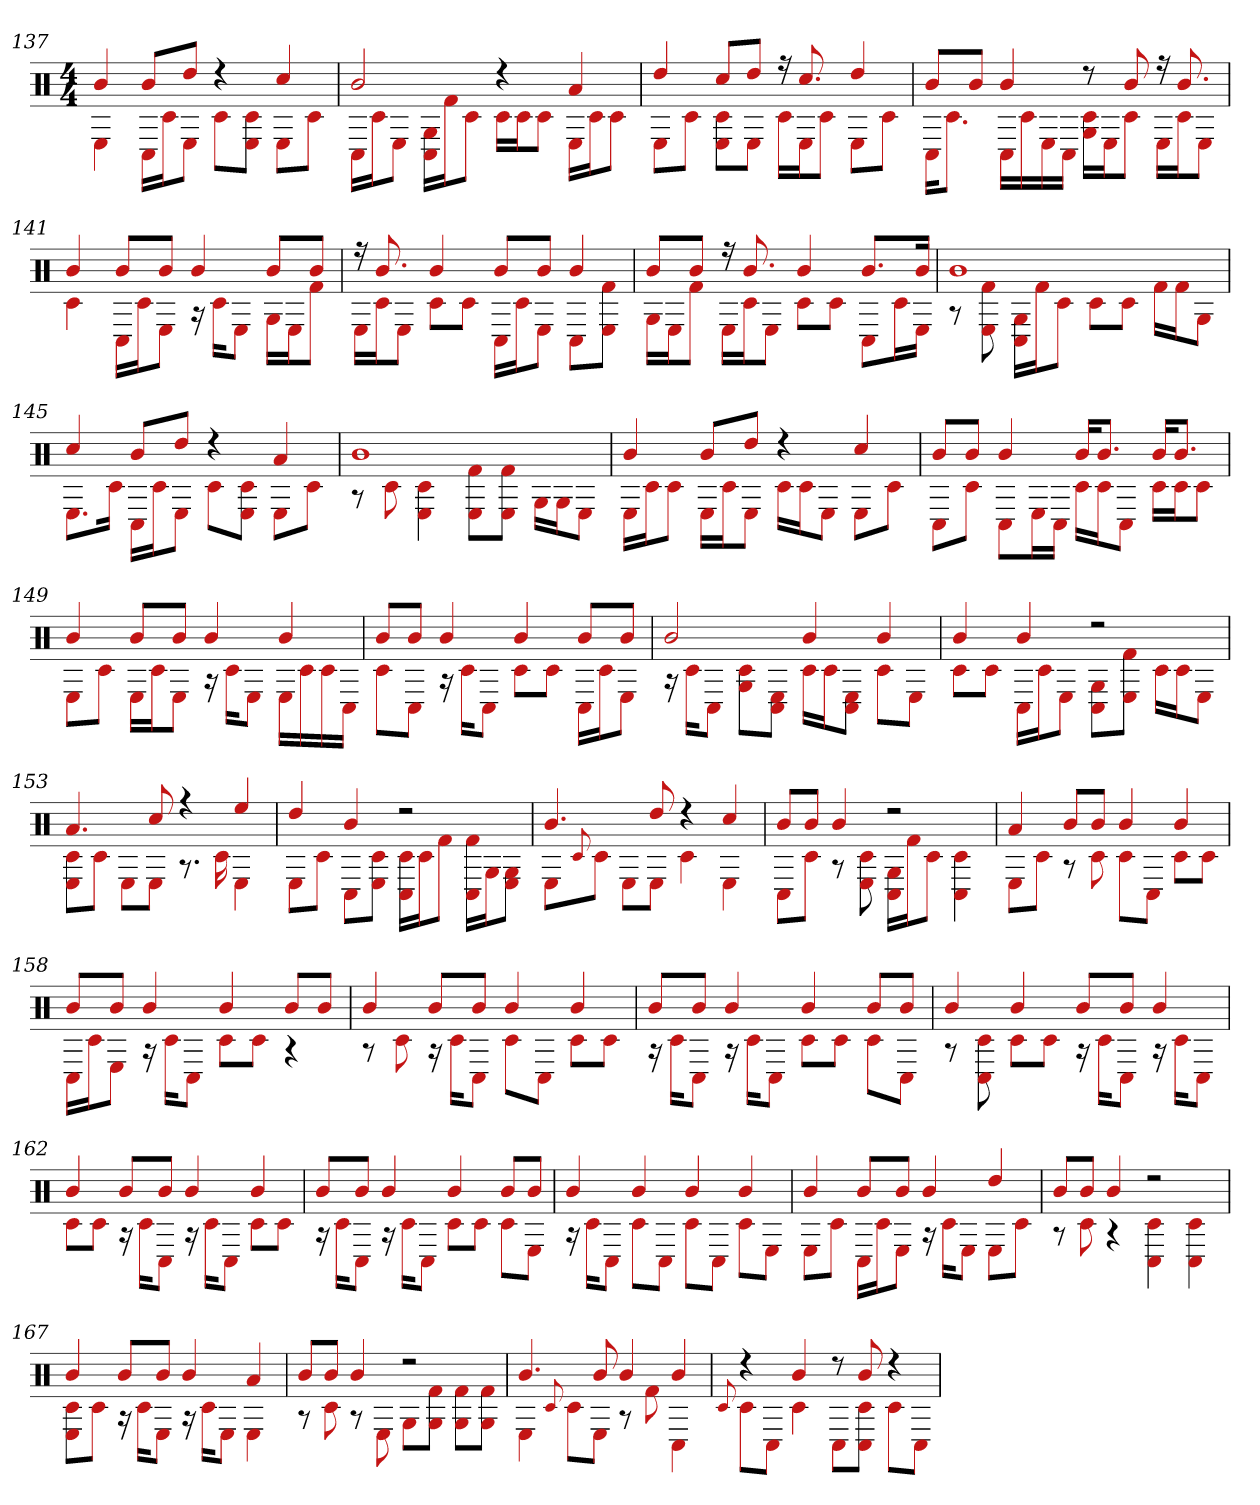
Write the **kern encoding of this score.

**kern
*part1
*staff1
*clefX
*k[]
*M4/4
=137
*^
4b	4E
8bL	16C#LL
.	16c#J
8ddJ	8EJ
4r	8c#L
.	8c# 8EJ
4cc#	8EL
.	8c#J
=138	=138
2b	16C#LL
.	16c#J
.	8EJ
.	16C# 16GLL
.	16f#J
.	8c#J
4r	16c#LL
.	16c#J
.	8c#J
4a	16ELL
.	16c#J
.	8c#J
=139	=139
4dd	8EL
.	8c#J
8cc#L	8E 8c#L
8ddJ	8EJ
16r	16c#LL
8.cc#	16EJ
.	8c#J
4dd	8EL
.	8c#J
=140	=140
8bL	16C#KL
.	8.c#J
8bJ	.
4b	16C#LL
.	16c#
.	16E
.	16C#JJ
8r	16G 16c#LL
.	16EJ
8b	8c#J
16r	16ELL
8.b	16c#J
.	8EJ
=141	=141
4b	4c#
8bL	16C#LL
.	16c#J
8bJ	8EJ
4b	16r
.	16c#KL
.	8EJ
8bL	16GLL
.	16EJ
8bJ	8f#J
=142	=142
16r	16ELL
8.b	16c#J
.	8EJ
4b	8c#L
.	8c#J
8bL	16C#LL
.	16c#J
8bJ	8EJ
4b	8C#L
.	8f# 8EJ
=143	=143
8bL	16GLL
.	16EJ
8bJ	8f#J
16r	16ELL
8.b	16c#J
.	8EJ
4b	8c#L
.	8c#J
8.bL	8C#L
.	16c#L
16bJk	16EJJ
=144	=144
1b	8r
.	8f# 8E
.	16C# 16GLL
.	16f#J
.	8c#J
.	8c#L
.	8c#J
.	16f#LL
.	16f#J
.	8GJ
=145	=145
4cc#	8.EL
.	16c#Jk
8bL	16C#LL
.	16c#J
8ddJ	8EJ
4r	8c#L
.	8c# 8EJ
4a	8EL
.	8c#J
=146	=146
1b	8r
.	8c#
.	4E 4c#
.	8E 8f#L
.	8f# 8EJ
.	16GLL
.	16GJ
.	8EJ
=147	=147
4b	16ELL
.	16c#J
.	8c#J
8bL	16ELL
.	16c#J
8ddJ	8EJ
4r	16c#LL
.	16c#J
.	8EJ
4cc#	8EL
.	8c#J
=148	=148
8bL	8C#L
8bJ	8c#J
4b	8C#L
.	16EL
.	16C#JJ
16bKL	16c#LL
8.bJ	16c#J
.	8C#J
16bKL	16c#LL
8.bJ	16c#J
.	8c#J
=149	=149
4b	8EL
.	8c#J
8bL	16ELL
.	16c#J
8bJ	8EJ
4b	16r
.	16c#KL
.	8EJ
4b	16ELL
.	16c#
.	16c#
.	16C#JJ
=150	=150
8bL	8c#L
8bJ	8C#J
4b	16r
.	16c#KL
.	8C#J
4b	8c#L
.	8c#J
8bL	16C#LL
.	16c#J
8bJ	8EJ
=151	=151
2b	16r
.	16c#KL
.	8C#J
.	8G 8c#L
.	8E 8C#J
4b	16c#LL
.	16c#J
.	8E 8C#J
4b	8c#L
.	8EJ
=152	=152
4b	8c#L
.	8c#J
4b	16C#LL
.	16c#J
.	8EJ
2r	8C# 8GL
.	8f# 8EJ
.	16c#LL
.	16c#J
.	8EJ
=153	=153
4.a	8E 8c#L
.	8c#J
.	8EL
8cc#	8EJ
4r	8.r
.	16c#
4ee	4E
=154	=154
4dd	8EL
.	8c#J
4b	8C#L
.	8c# 8EJ
2r	16C# 16c#LL
.	16c#J
.	8f#J
.	16C# 16f#LL
.	16GJ
.	8G 8EJ
=155	=155
4.b	8EL
.	8qqc#
.	8c#J
.	8EL
8dd	8EJ
4r	4c#
4cc#	4E
=156	=156
8bL	8C#L
8bJ	8c#J
4b	8r
.	8c# 8E
2r	16C# 16GLL
.	16f#J
.	8c#J
.	4C# 4c#
=157	=157
4a	8EL
.	8c#J
8bL	8r
8bJ	8c#
4b	8c#L
.	8C#J
4b	8c#L
.	8c#J
=158	=158
8bL	16C#LL
.	16c#J
8bJ	8EJ
4b	16r
.	16c#KL
.	8C#J
4b	8c#L
.	8c#J
8bL	4r
8bJ	.
=159	=159
4b	8r
.	8c#
8bL	16r
.	16c#KL
8bJ	8C#J
4b	8c#L
.	8C#J
4b	8c#L
.	8c#J
=160	=160
8bL	16r
.	16c#KL
8bJ	8C#J
4b	16r
.	16c#KL
.	8C#J
4b	8c#L
.	8c#J
8bL	8c#L
8bJ	8C#J
=161	=161
4b	8r
.	8c# 8C#
4b	8c#L
.	8c#J
8bL	16r
.	16c#KL
8bJ	8C#J
4b	16r
.	16c#KL
.	8C#J
=162	=162
4b	8c#L
.	8c#J
8bL	16r
.	16c#KL
8bJ	8C#J
4b	16r
.	16c#KL
.	8C#J
4b	8c#L
.	8c#J
=163	=163
8bL	16r
.	16c#KL
8bJ	8C#J
4b	16r
.	16c#KL
.	8C#J
4b	8c#L
.	8c#J
8bL	8c#L
8bJ	8EJ
=164	=164
4b	16r
.	16c#KL
.	8C#J
4b	8c#L
.	8C#J
4b	8c#L
.	8C#J
4b	8c#L
.	8EJ
=165	=165
4b	8EL
.	8c#J
8bL	16C#LL
.	16c#J
8bJ	8EJ
4b	16r
.	16c#KL
.	8EJ
4dd	8EL
.	8c#J
=166	=166
8bL	8r
8bJ	8c#
4b	4r
2r	4C# 4c#
.	4C# 4c#
=167	=167
4b	8E 8c#L
.	8c#J
8bL	16r
.	16c#KL
8bJ	8EJ
4b	16r
.	16c#KL
.	8EJ
4a	4E
=168	=168
8bL	8r
8bJ	8c#
4b	8r
.	8E
2r	8GL
.	8G 8f#J
.	8G 8f#L
.	8G 8f#J
=169	=169
4.b	4E
.	8qqc#
.	8c#L
8b	8EJ
4b	8r
.	8f#
4b	4C#
=170	=170
.	8qqc#
4r	8c#L
.	8C#J
4b	4c#
8r	8C#L
8b	8c# 8C#J
4r	8c#L
.	8C#J
*v	*v
=
*-
